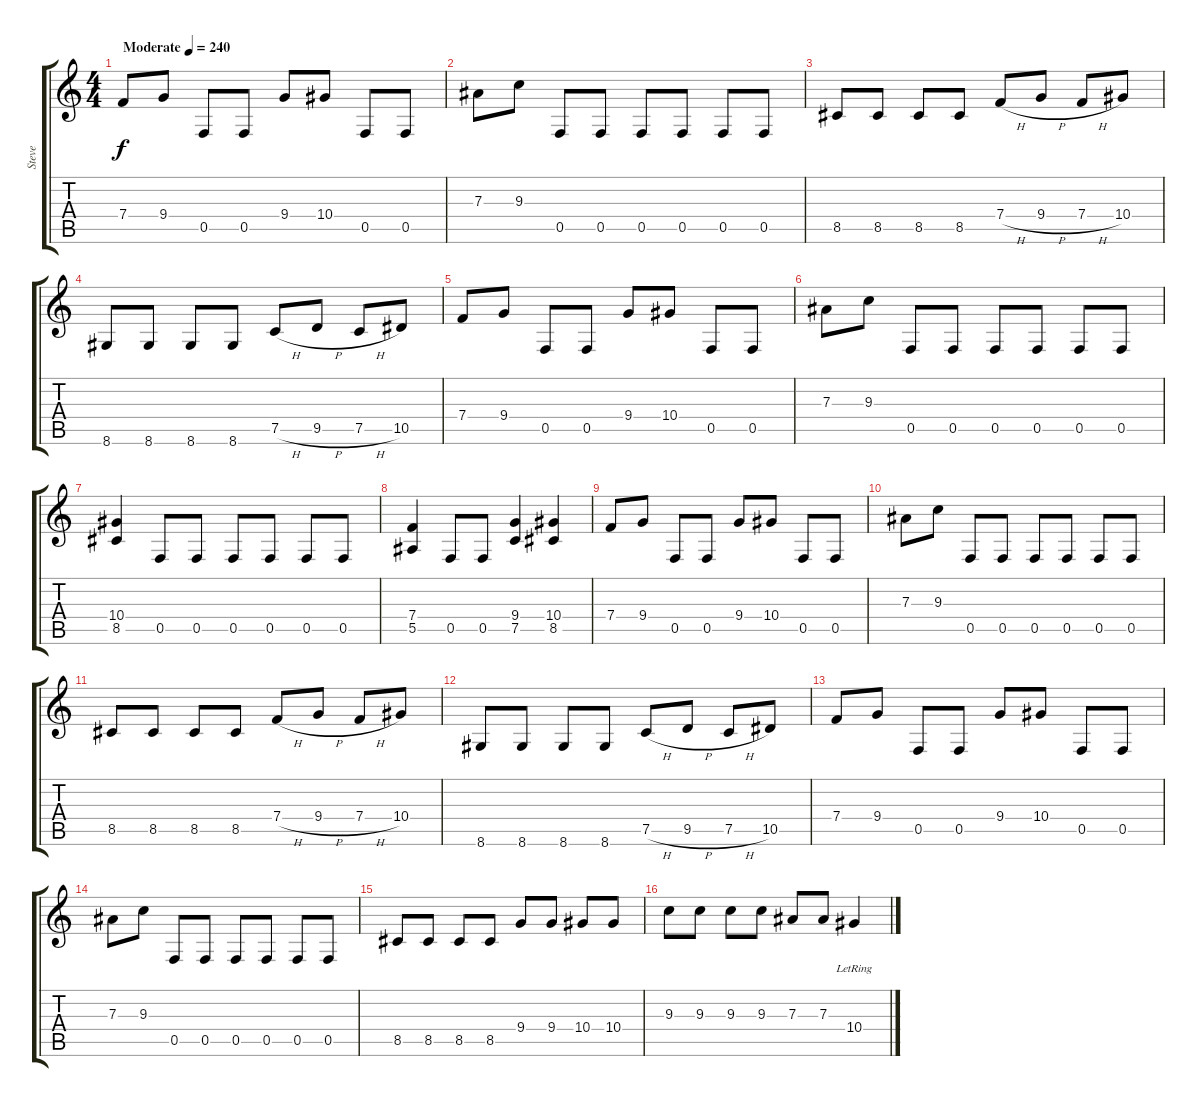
\track ("Steve" "Steve") {instrument overdrivenguitar}
\staff {score tabs}
\tuning (C4 G3 Eb3 Bb2 F2 C2) {hide}
\ts (4 4)
\tempo (240 "Moderate")
\clef g2
\ks c
7.4.8{dy f instrument overdrivenguitar} 9.4.8 0.5.8 0.5.8 9.4.8 10.4.8 0.5.8 0.5.8 |
7.3.8 9.3.8 0.5.8 0.5.8 0.5.8 0.5.8 0.5.8 0.5.8 |
8.5.8 8.5.8 8.5.8 8.5.8 7.4{h}.8 9.4{h}.8 7.4{h}.8 10.4.8 |
8.6.8 8.6.8 8.6.8 8.6.8 7.5{h}.8 9.5{h}.8 7.5{h}.8 10.5.8 |
7.4.8 9.4.8 0.5.8 0.5.8 9.4.8 10.4.8 0.5.8 0.5.8 |
7.3.8 9.3.8 0.5.8 0.5.8 0.5.8 0.5.8 0.5.8 0.5.8 |
(10.4 8.5).4 0.5.8 0.5.8 0.5.8 0.5.8 0.5.8 0.5.8 |
(7.4 5.5).4 0.5.8 0.5.8 (9.4 7.5).4 (10.4 8.5).4 |
7.4.8 9.4.8 0.5.8 0.5.8 9.4.8 10.4.8 0.5.8 0.5.8 |
7.3.8 9.3.8 0.5.8 0.5.8 0.5.8 0.5.8 0.5.8 0.5.8 |
8.5.8 8.5.8 8.5.8 8.5.8 7.4{h}.8 9.4{h}.8 7.4{h}.8 10.4.8 |
8.6.8 8.6.8 8.6.8 8.6.8 7.5{h}.8 9.5{h}.8 7.5{h}.8 10.5.8 |
7.4.8 9.4.8 0.5.8 0.5.8 9.4.8 10.4.8 0.5.8 0.5.8 |
7.3.8 9.3.8 0.5.8 0.5.8 0.5.8 0.5.8 0.5.8 0.5.8 |
8.5.8 8.5.8 8.5.8 8.5.8 9.4.8 9.4.8 10.4.8 10.4.8 |
9.3.8 9.3.8 9.3.8 9.3.8 7.3.8 7.3.8 10.4{lr}.4
